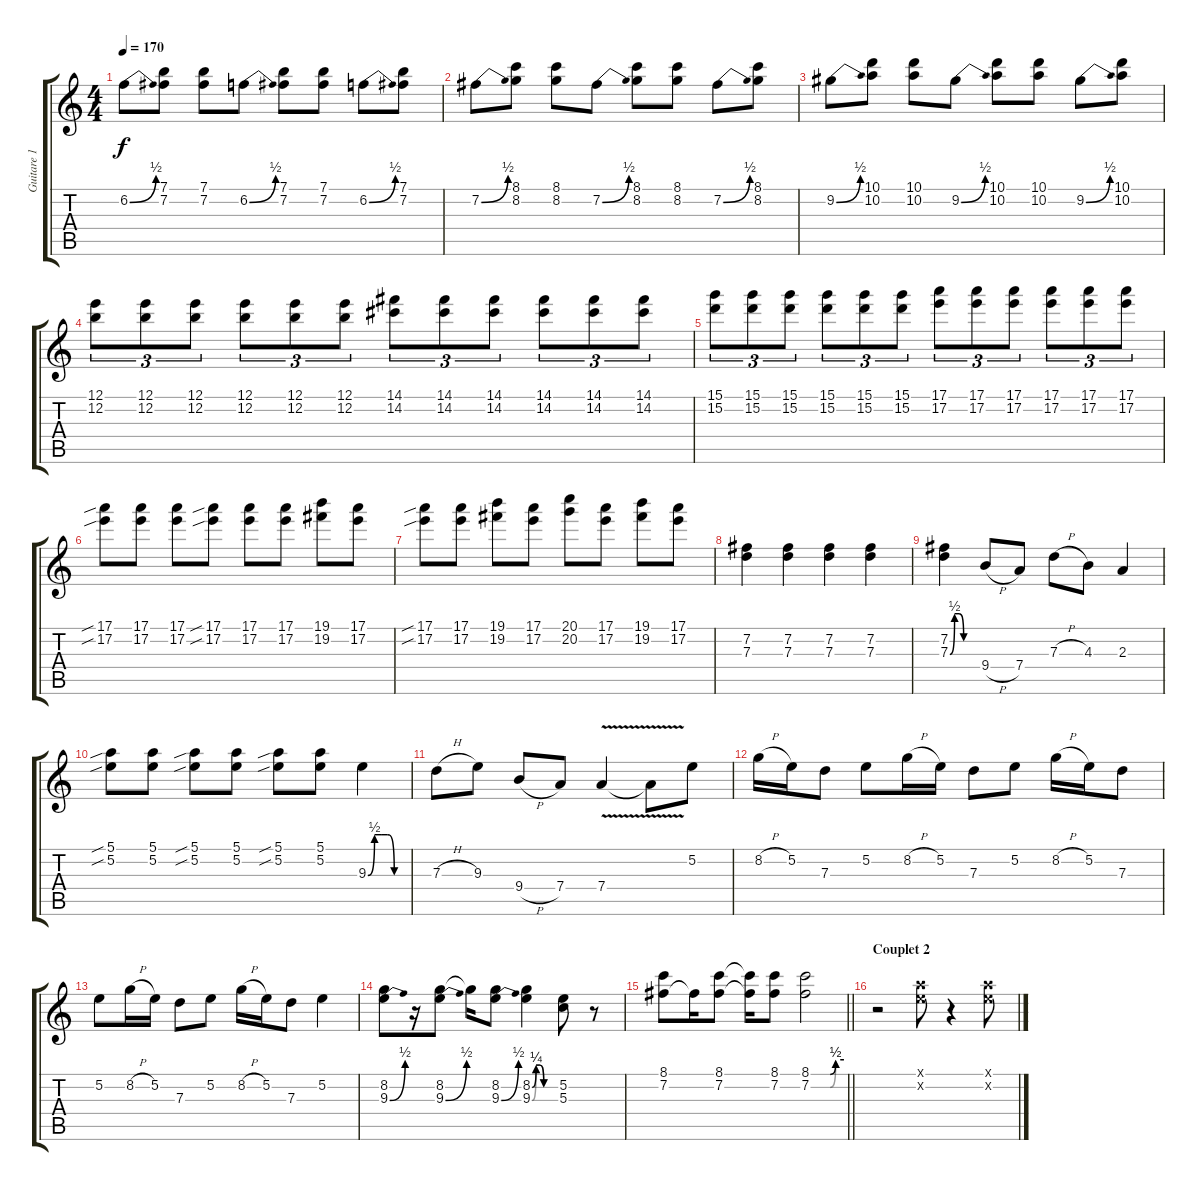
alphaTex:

\track ("Guitare 1" "Guitare 1") {instrument overdrivenguitar}
\staff {score tabs}
\tuning (E4 B3 G3 D3 A2 E2) {hide}
\ts (4 4)
\tempo 170
\clef g2
\ks c
6.2{be (bend 0 0 60 2)}.8{dy f} (7.1 7.2).8 (7.1 7.2).8 6.2{be (bend 0 0 60 2)}.8 (7.1 7.2).8 (7.1 7.2).8 6.2{be (bend 0 0 60 2)}.8 (7.1 7.2).8 |
7.2{be (bend 0 0 60 2)}.8 (8.1 8.2).8 (8.1 8.2).8 7.2{be (bend 0 0 60 2)}.8 (8.1 8.2).8 (8.1 8.2).8 7.2{be (bend 0 0 60 2)}.8 (8.1 8.2).8 |
9.2{be (bend 0 0 60 2)}.8 (10.1 10.2).8 (10.1 10.2).8 9.2{be (bend 0 0 60 2)}.8 (10.1 10.2).8 (10.1 10.2).8 9.2{be (bend 0 0 60 2)}.8 (10.1 10.2).8 |
(12.1 12.2).8{tu (3 2)} (12.1 12.2).8{tu (3 2)} (12.1 12.2).8{tu (3 2)} (12.1 12.2).8{tu (3 2)} (12.1 12.2).8{tu (3 2)} (12.1 12.2).8{tu (3 2)} (14.1 14.2).8{tu (3 2)} (14.1 14.2).8{tu (3 2)} (14.1 14.2).8{tu (3 2)} (14.1 14.2).8{tu (3 2)} (14.1 14.2).8{tu (3 2)} (14.1 14.2).8{tu (3 2)} |
(15.1 15.2).8{tu (3 2)} (15.1 15.2).8{tu (3 2)} (15.1 15.2).8{tu (3 2)} (15.1 15.2).8{tu (3 2)} (15.1 15.2).8{tu (3 2)} (15.1 15.2).8{tu (3 2)} (17.1 17.2).8{tu (3 2)} (17.1 17.2).8{tu (3 2)} (17.1 17.2).8{tu (3 2)} (17.1 17.2).8{tu (3 2)} (17.1 17.2).8{tu (3 2)} (17.1 17.2).8{tu (3 2)} |
(17.1{sib} 17.2{sib}).8 (17.1 17.2).8 (17.1 17.2).8 (17.1{sib} 17.2{sib}).8 (17.1 17.2).8 (17.1 17.2).8 (19.1 19.2).8 (17.1 17.2).8 |
(17.1{sib} 17.2{sib}).8 (17.1 17.2).8 (19.1 19.2).8 (17.1 17.2).8 (20.1 20.2).8 (17.1 17.2).8 (19.1 19.2).8 (17.1 17.2).8 |
(7.2 7.3).4 (7.2 7.3).4 (7.2 7.3).4 (7.2 7.3).4 |
(7.2 7.3{be (custom 0 0 10 2 20 2 30 0 60 0)}).4 9.4{h}.8 7.4.8 7.3{h}.8 4.3.8 2.3.4 |
(5.1{sib} 5.2{sib}).8 (5.1 5.2).8 (5.1{sib} 5.2{sib}).8 (5.1 5.2).8 (5.1{sib} 5.2{sib}).8 (5.1 5.2).8 9.3{be (custom 0 0 10 2 20 2 30 2 40 0 60 0)}.4 |
7.3{h}.8 9.3.8 9.4{h}.8 7.4.8 7.4{v}.4 7.4{t}.8 5.2.8 |
8.2{h}.16 5.2.16 7.3.8 5.2.8 8.2{h}.16 5.2.16 7.3.8 5.2.8 8.2{h}.16 5.2.16 7.3.8 |
5.2.8 8.2{h}.16 5.2.16 7.3.8 5.2.8 8.2{h}.16 5.2.16 7.3.8 5.2.4 |
(8.2 9.3{be (bend 0 0 60 2)}).8 r.16 (8.2 9.3{be (bend 0 0 60 2)}).8 8.2{t}.16 (8.2 9.3{be (bend 0 0 60 2)}).8 (8.2{be (custom 0 0 10 1 20 1 30 0 60 0)} 9.3{be (custom 0 0 10 1 20 1 30 0 60 0)}).4 (5.2 5.3).8 r.8 |
\barLineRight lightlight
(8.1 7.2).8 7.2{t}.16 (8.1 7.2).8 (8.1{t} 7.2{t}).16 (8.1 7.2).8 (8.1{be (custom 0 0 35 0 45 2 60 2)} 7.2{be (custom 0 0 35 0 45 2 60 2)}).2 |
\section ("" "Couplet 2")
r.2{volume 5} (5.1{x} 5.2{x}).8 r.4 (5.1{x} 5.2{x}).8
